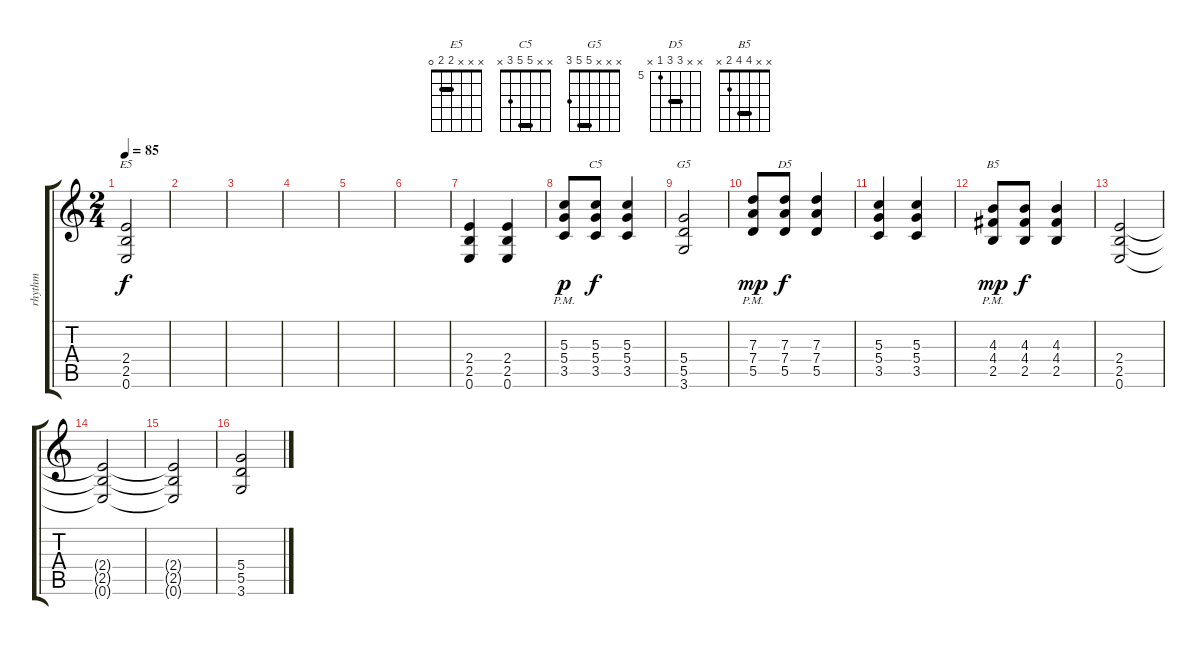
\track ("rhythm" "rhythm") {instrument overdrivenguitar}
\staff {score tabs}
\tuning (E4 B3 G3 D3 A2 E2) {hide}
\chord ("E5" x x x 2 2 0) {barre 2}
\chord ("C5" x x 5 5 3 x) {barre 5}
\chord ("G5" x x x 5 5 3) {barre 5}
\chord ("D5" x x 7 7 5 x) {firstfret 5 barre 7}
\chord ("B5" x x 4 4 2 x) {barre 4}
\ts (2 4)
\tempo 85
\clef g2
\ks c
(2.4 2.5 0.6).2{ch "E5" dy f} |
|
|
|
|
|
(2.4 2.5 0.6).4 (2.4 2.5 0.6).4 |
(5.3{pm} 5.4{pm} 3.5{pm}).8{dy p} (5.3 5.4 3.5).8{ch "C5" dy f} (5.3 5.4 3.5).4 |
(5.4 5.5 3.6).2{ch "G5"} |
(7.3{pm} 7.4{pm} 5.5{pm}).8{dy mp} (7.3 7.4 5.5).8{ch "D5" dy f} (7.3 7.4 5.5).4 |
(5.3 5.4 3.5).4 (5.3 5.4 3.5).4 |
(4.3{pm} 4.4{pm} 2.5{pm}).8{ch "B5" dy mp} (4.3 4.4 2.5).8{dy f} (4.3 4.4 2.5).4 |
(2.4 2.5 0.6).2 |
(2.4{t} 2.5{t} 0.6{t}).2 |
(2.4{t} 2.5{t} 0.6{t}).2 |
(5.4 5.5 3.6).2
